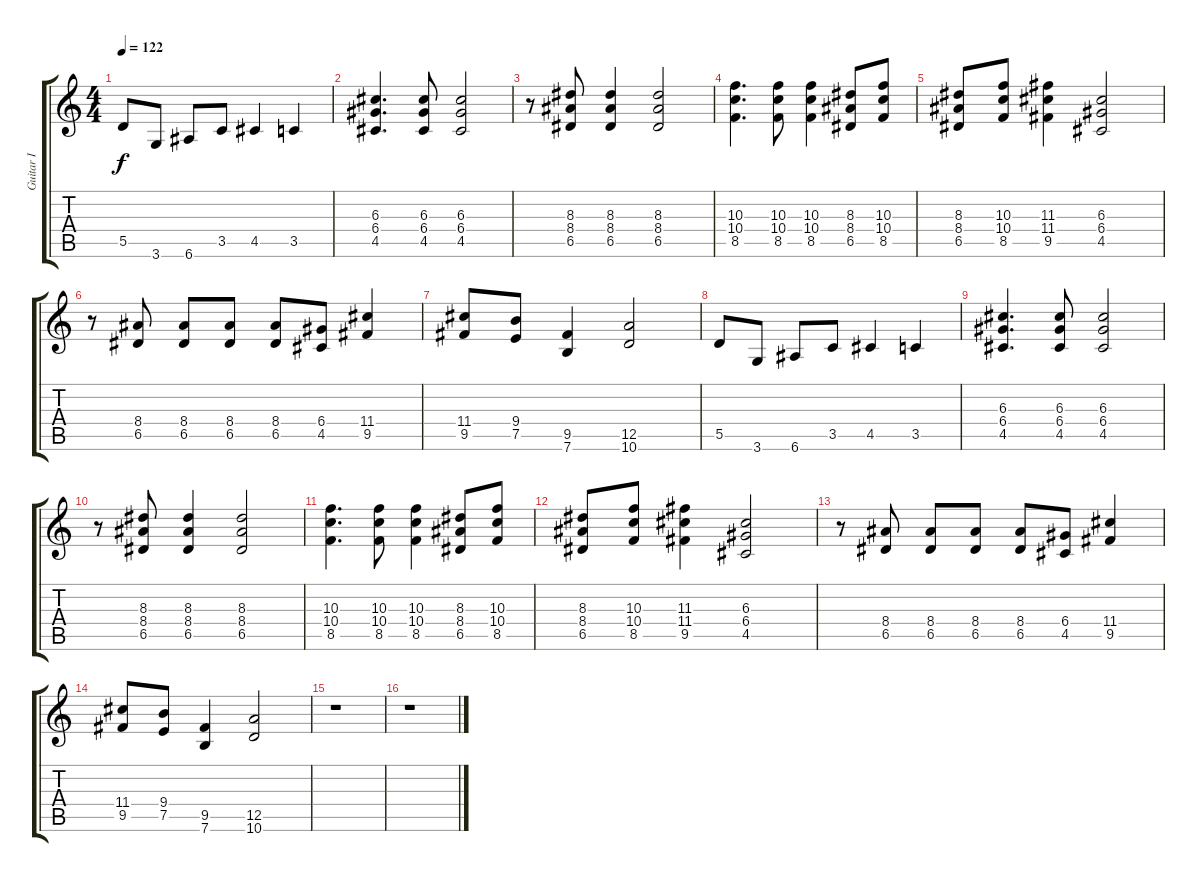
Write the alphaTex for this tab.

\track ("Guitar I" "Guitar I") {instrument overdrivenguitar}
\staff {score tabs}
\tuning (E4 B3 G3 D3 A2 E2) {hide}
\ts (4 4)
\tempo 122
\clef g2
\ks c
5.5.8{dy f} 3.6.8 6.6.8 3.5.8 4.5.4 3.5.4 |
(6.3 6.4 4.5).4{d} (6.3 6.4 4.5).8 (6.3 6.4 4.5).2 |
r.8 (8.3 8.4 6.5).8 (8.3 8.4 6.5).4 (8.3 8.4 6.5).2 |
(10.3 10.4 8.5).4{d} (10.3 10.4 8.5).8 (10.3 10.4 8.5).4 (8.3 8.4 6.5).8 (10.3 10.4 8.5).8 |
(8.3 8.4 6.5).8 (10.3 10.4 8.5).8 (11.3 11.4 9.5).4 (6.3 6.4 4.5).2 |
r.8 (8.4 6.5).8 (8.4 6.5).8 (8.4 6.5).8 (8.4 6.5).8 (6.4 4.5).8 (11.4 9.5).4 |
(11.4 9.5).8 (9.4 7.5).8 (9.5 7.6).4 (12.5 10.6).2 |
5.5.8 3.6.8 6.6.8 3.5.8 4.5.4 3.5.4 |
(6.3 6.4 4.5).4{d} (6.3 6.4 4.5).8 (6.3 6.4 4.5).2 |
r.8 (8.3 8.4 6.5).8 (8.3 8.4 6.5).4 (8.3 8.4 6.5).2 |
(10.3 10.4 8.5).4{d} (10.3 10.4 8.5).8 (10.3 10.4 8.5).4 (8.3 8.4 6.5).8 (10.3 10.4 8.5).8 |
(8.3 8.4 6.5).8 (10.3 10.4 8.5).8 (11.3 11.4 9.5).4 (6.3 6.4 4.5).2 |
r.8 (8.4 6.5).8 (8.4 6.5).8 (8.4 6.5).8 (8.4 6.5).8 (6.4 4.5).8 (11.4 9.5).4 |
(11.4 9.5).8 (9.4 7.5).8 (9.5 7.6).4 (12.5 10.6).2 |
r.1 |
r.1
